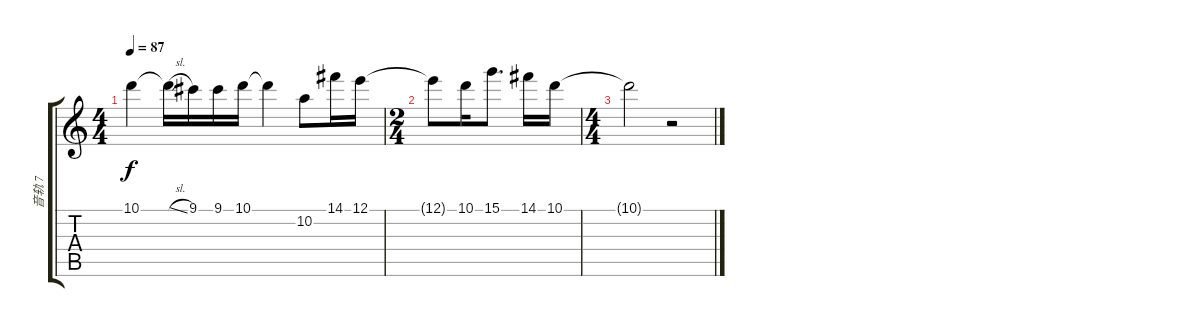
\track ("音轨 7" "音轨 7") {instrument distortionguitar}
\staff {score tabs}
\tuning (E4 B3 G3 D3 A2 E2) {hide}
\ts (4 4)
\tempo 87
\clef g2
\ks c
10.1{t}.4{dy f} 10.1{sl t}.16 9.1.16 9.1.16 10.1.16 10.1{t}.4 10.2.8 14.1.16 12.1.16 |
\ts (2 4)
12.1{t}.8 10.1.16 15.1.8{d} 14.1.16 10.1.16 |
\ts (4 4)
10.1{t}.2 r.2
